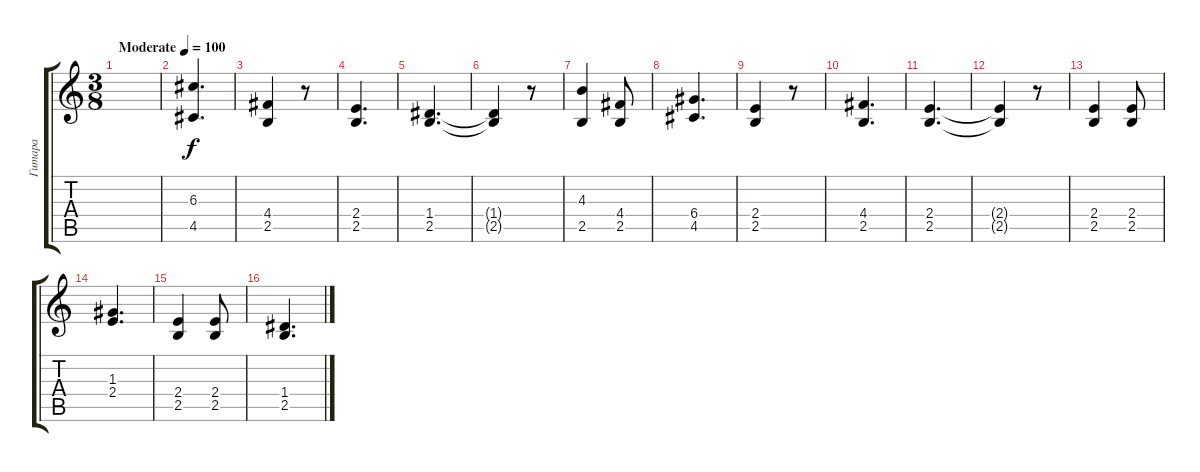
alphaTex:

\track ("Гитара" "Гитара") {instrument distortionguitar}
\staff {score tabs}
\tuning (E4 B3 G3 D3 A2 E2) {hide}
\ts (3 8)
\tempo (100 "Moderate")
\clef g2
\ks c
|
(6.3 4.5).4{d} |
(4.4 2.5).4 r.8 |
(2.4 2.5).4{d} |
(1.4 2.5).4{d} |
(1.4{t} 2.5{t}).4 r.8 |
(4.3 2.5).4 (4.4 2.5).8 |
(6.4 4.5).4{d} |
(2.4 2.5).4 r.8 |
(4.4 2.5).4{d} |
(2.4 2.5).4{d} |
(2.4{t} 2.5{t}).4 r.8 |
(2.4 2.5).4 (2.4 2.5).8 |
(1.3 2.4).4{d} |
(2.4 2.5).4 (2.4 2.5).8 |
(1.4 2.5).4{d}
